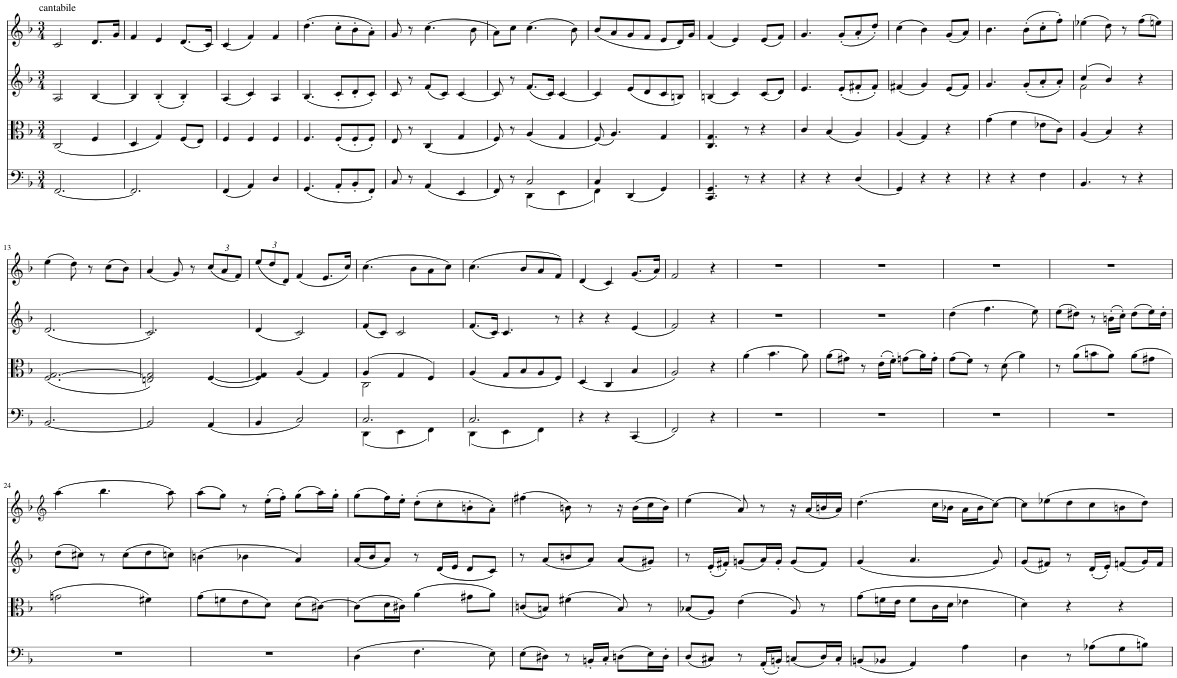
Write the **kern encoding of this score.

**kern	**kern	**kern	**kern	**text
*part4	*part3	*part2	*part1	*part1
*staff4	*staff3	*staff2	*staff1	*staff1
*I"Piano	*I"Piano	*I"Piano	*I"Piano	*
*I'Pno	*I'Pno	*I'Pno	*I'Pno	*
*clefF4	*clefC3	*clefG2	*clefG2	*
*k[b-]	*k[b-]	*k[b-]	*k[b-]	*
*M3/4	*M3/4	*M3/4	*M3/4	*
=1	=1	=1	=1	=1
!	!	!	!	!LO:LY:a
[2.FF/	(2C/	2A/	2c/	cantabile
.	4F/	[4B-/	8.d/L	.
.	.	.	16g/Jk	.
=2	=2	=2	=2	=2
2.FF/]	4D/	4B-/]	4f/	.
.	4G/)	(4B-'/	4e/	.
.	(8F/L	4B-'/)	(8.d/L	.
.	8E/J)	.	.	.
.	.	.	16c/Jk)	.
=3	=3	=3	=3	=3
(4FF/	4F/	(4A/	(4c/	.
4AA/)	4F/	4c/)	4f/)	.
4D/	4F/	4A/	4f/	.
=4	=4	=4	=4	=4
(4.GG/	4.F/	(4.B-/	(4.dd\	.
8AA'/L	(8F'/L	8c'/L	8cc'\L	.
8BB-'/	8F'/	8d'/	8b-'\	.
8FF'/J)	8F'/J)	8c'/J)	8a'\J)	.
=5	=5	=5	=5	=5
8C/	8E/	8c/	8g/	.
8r	8r	8r	8r	.
(4AA/	(4C/	(8f/L	(4.cc\	.
.	.	8c/J)	.	.
4EE/	4G/	[4c/	.	.
.	.	.	8b-\	.
=6	=6	=6	=6	=6
*^	*	*	*	*
8FF/)	4ryy	8F/)	8c/]	8a\L)	.
8r	.	8r	8r	8cc\J	.
2C/	(4DD\	(4A/	(8.f/L	(4.cc\	.
.	.	.	16c/Jk)	.	.
.	4EE\	4G/	[4c/	.	.
.	.	.	.	8b-\)	.
=7	=7	=7	=7	=7	=7
4C/	4FF\)	(8F/)	4c/]	(8b-/L	.
.	.	4.A/)	.	8a/	.
(4DD/	2ryy	.	(8e/L	8g/	.
.	.	.	8d/	8f/J	.
4GG/)	.	4G/	8c/	8e/L	.
.	.	.	8Bn/J)	16d/L)	.
.	.	.	.	16g/JJ	.
*v	*v	*	*	*	*
=8	=8	=8	=8	=8
4.CC/ 4.GG/	4.C/ 4.G/	(4Bn/	(4f/	.
.	.	4c/)	4e/)	.
8r	8r	.	.	.
4r	4r	(8c/L	(8e/L	.
.	.	8d/J)	8f/J)	.
=9	=9	=9	=9	=9
4r	4c/	4.e/	4.g/	.
4r	(4B-/	.	.	.
.	.	(8e'/L	(8g'/L	.
(4D/	4A/)	8f#X'/	8a'/	.
.	.	8f#'/J)	8dd'/J)	.
=10	=10	=10	=10	=10
4GG/)	(4A/	(4f#X/	(4cc\	.
4r	4G/)	4g/)	4b-\)	.
4r	4r	(8e/L	(8g/L	.
.	.	8f#/J)	8a/J)	.
=11	=11	=11	=11	=11
4r	(4g\	4.g/	4.b-\	.
4r	4f\	.	.	.
.	.	(8g'/L	(8b-'\L	.
4F\	8e-X\L	8a'/	8cc'\	.
.	8c\J)	8a'/J)	8ff'\J)	.
=12	=12	=12	=12	=12
*	*	*^	*	*
4.BB-/	(4A/	(4cc/	2f\	(4ee-X\	.
.	4B-/)	4b-/)	.	8dd\)	.
8r	.	.	.	8r	.
4r	4r	4r	4ryy	(8ff\L	.
.	.	.	.	8een\J)	.
*	*	*v	*v	*	*
!!LO:LB:g=z
=13	=13	=13	=13	=13
[2.BB-/	(2.F/ [2.G/	(2.d/	(4ee\	.
.	.	.	8dd\)	.
.	.	.	8r	.
.	.	.	(8cc\L	.
.	.	.	8b-\J)	.
=14	=14	=14	=14	=14
2BB-/]	2En/ 2G/])	2.c/)	(4a/	.
.	.	.	8g/)	.
.	.	.	8r	.
*	*	*	*Xbrackettup	*
(4AA/	([4F/	.	(12cc/L	.
.	.	.	12a/	.
.	.	.	12f/J)	.
=15	=15	=15	=15	=15
4BB-/	4F/] 4G/)	(4d/	(12ee/L	.
.	.	.	12dd/	.
.	.	.	12d/J)	.
2C/)	(4A/	2c/)	(4f/	.
.	4G/)	.	8.e/L	.
.	.	.	16cc/Jk)	.
=16	=16	=16	=16	=16
*^	*^	*	*	*
2.C/	(4DD\	(4A/	2C\	(8f/L	(4.cc\	.
.	.	.	.	8c/J)	.	.
.	4EE\	4G/	.	2c/	.	.
.	.	.	.	.	8b-\L	.
.	4FF\)	4F/)	4ryy	.	8a\	.
.	.	.	.	.	8cc\J)	.
*	*	*v	*v	*	*	*
=17	=17	=17	=17	=17	=17
2.C/	(4DD\	(4A/	(8.f/L	(4.cc\	.
.	.	.	16c/Jk)	.	.
.	4EE\	8G/L	4.c/	.	.
.	.	8B-/	.	8b-/L	.
.	4FF\)	8A/	.	8a/	.
.	.	8F/J)	8r	8f/J)	.
*v	*v	*	*	*	*
=18	=18	=18	=18	=18
4r	(4D/	4r	(4d/	.
4r	4C/	4r	4c/)	.
(4CC/	4B-/	(4e/	(8.g/L	.
.	.	.	16a/Jk)	.
=19	=19	=19	=19	=19
2FF/)	2A/)	2f/)	2f/	.
4r	4r	4r	4r	.
=20	=20	=20	=20	=20
2.r	(4a\	2.r	2.r	.
.	4.b-\	.	.	.
.	8a\)	.	.	.
=21	=21	=21	=21	=21
2.r	(8a\L	2.r	2.r	.
.	8g#X\J)	.	.	.
.	8r	.	.	.
.	(16e'\LL	.	.	.
.	16f'\JJ)	.	.	.
.	(8gn\L	.	.	.
.	16a\L)	.	.	.
.	16g'\JJ	.	.	.
=22	=22	=22	=22	=22
2.r	(8g\L	(4dd\	2.r	.
.	8f\J)	.	.	.
.	8r	4.ff\	.	.
.	(8d\	.	.	.
.	4a\)	.	.	.
.	.	8ee\)	.	.
=23	=23	=23	=23	=23
2.r	8r	(8ee\L	2.r	.
.	(8a\L	8dd#X\J)	.	.
.	8bn\	8r	.	.
.	8a\J)	(16bn'\LL	.	.
.	.	16cc'\JJ)	.	.
.	(8a\L	(8dd#\L	.	.
.	8g#X\J	16ee\L)	.	.
.	.	16dd#'\JJ	.	.
!!LO:LB:g=z
=24	=24	=24	=24	=24
*	*	*	*clefG2	*
2.r	2gn\	(8dd\L	(4aa\	.
.	.	8cc#X\J)	.	.
.	.	8r	4.bb-\	.
.	.	(8cc#\L	.	.
.	4f#X\)	8dd\	.	.
.	.	8ccn\J)	8aa\)	.
=25	=25	=25	=25	=25
2.r	(8g\L	(4bn\	(8aa\L	.
.	8fn\	.	8gg\J)	.
.	8e\	4b-X\	8r	.
.	8d\J)	.	(16ee'\LL	.
.	.	.	16ff'\JJ)	.
.	(8d\L	4a/)	(8gg\L	.
.	[8c#X\J)	.	16aa\L)	.
.	.	.	16gg'\JJ	.
=26	=26	=26	=26	=26
(4D\	(8c#\L]	(16a/LL	(8gg\L	.
.	.	16b-/J	.	.
.	16d\L	8a/J)	16ff\L)	.
.	16c#X\JJ)	.	16ee'\JJ	.
4.F\	(4a\	8r	(8dd'\L	.
.	.	(16d/LL	8cc'\	.
.	.	16e/JJ	.	.
.	8g#X\L	8d/L	8bn'\	.
8E\)	8a\J)	8c/J)	8a'\J)	.
=27	=27	=27	=27	=27
(8E\L	(8cn/L	8r	(4ff#X\	.
8D#X\J)	8Bn/J)	(8a/L	.	.
8r	(4f#X\	8bn/	8bn\)	.
16BBn'/LL	.	8a/J)	8r	.
16C'/JJ	.	.	.	.
(8Dn\L	8B/)	(8a/L	16r	.
.	.	.	(16b\LL	.
16E\L)	8r	8g#X/J)	16cc\	.
16D'\JJ	.	.	16b\JJ)	.
=28	=28	=28	=28	=28
(8D/L	(8B-X/L	8r	(4ee\	.
8C#X/J)	8A/J)	(16e'/LL	.	.
.	.	16f#X'/JJ)	.	.
8r	(4e\	(8gn/L	8a/)	.
(16AA'/LL	.	16a/L)	8r	.
16BBn'/JJ)	.	16g'/JJ	.	.
(8Cn/L	8A/)	(8g/L	16r	.
.	.	.	(16a/LL	.
16D/L)	8r	8f#/J)	16bn/	.
16C'/JJ	.	.	16a/JJ)	.
=29	=29	=29	=29	=29
(8BBn/L	(8g\L	(4g/	(4.dd\	.
8BB-X/J	16fn\L	.	.	.
.	16e\JJ	.	.	.
4AA/)	8f\L	4.a/	.	.
.	16c\L	.	16cc\LL	.
.	16d\JJ	.	16b-X\JJ	.
4A\	4e-X\	.	16a\LL	.
.	.	.	16b-\J	.
.	.	8g/)	[8cc\J)	.
=30	=30	=30	=30	=30
4D\	4d\)	(8g/L	8cc\L]	.
.	.	8f#X/J)	(8ee-X\	.
8r	4r	8r	8dd\	.
(8A-X\L	.	(16d'/LL	8cc\	.
.	.	16e'/JJ)	.	.
8G\	4r	(8fn/L	8bn\	.
8Bn\J)	.	16g/L)	8dd\J)	.
.	.	16f/JJ	.	.
=	=	=	=	=
*-	*-	*-	*-	*-
